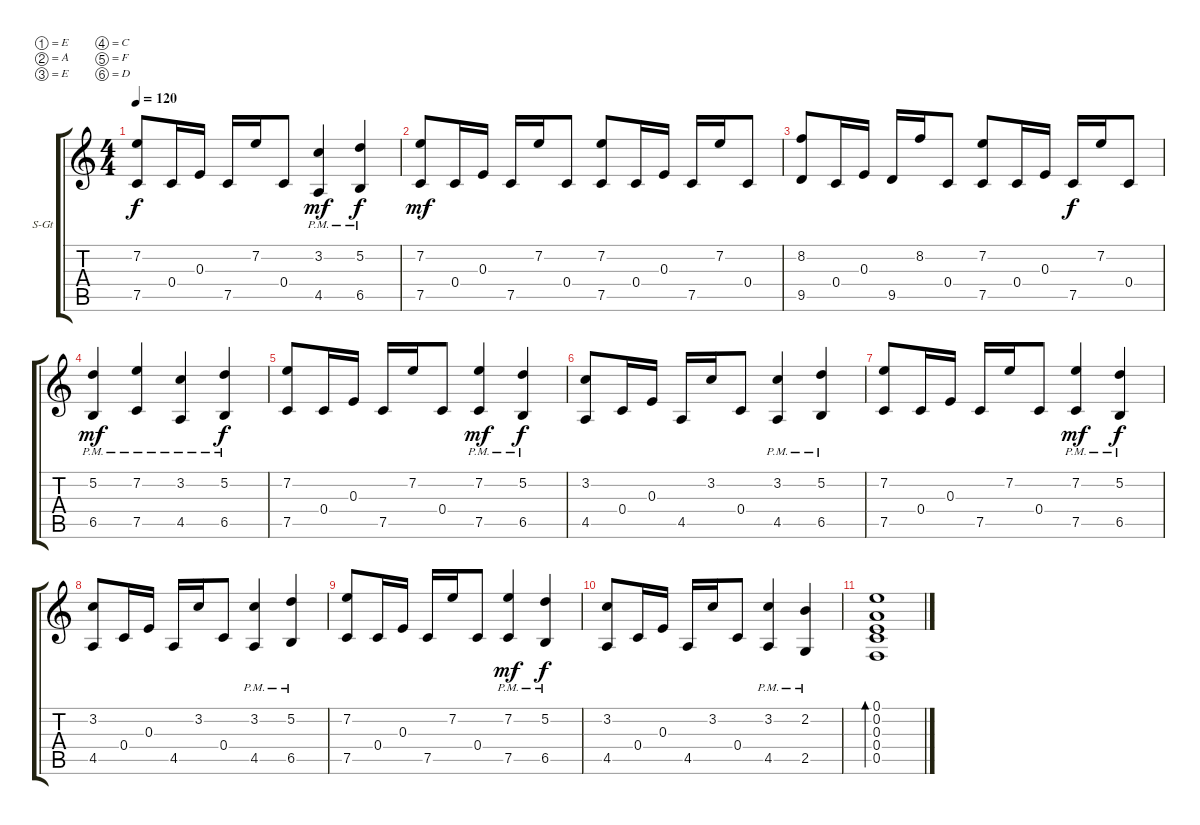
\bracketExtendMode groupsimilarinstruments
\firstSystemTrackNameOrientation horizontal
\otherSystemsTrackNameOrientation horizontal
\track ("Kaki" "S-Gt") {instrument acousticguitarsteel}
\staff {score tabs}
\tuning (E4 A3 E3 C3 F2 D2)
\ts (4 4)
\tempo 120
\clef g2
\ks c
(7.2 7.5).8{dy f} 0.4.16 0.3.16 7.5.16 7.2.16 0.4.8 (3.2{pm} 4.5{pm}).4{dy mf} (5.2{pm} 6.5{pm}).4{dy f} |
(7.2 7.5).8{dy mf} 0.4.16 0.3.16 7.5.16 7.2.16 0.4.8 (7.2 7.5).8 0.4.16 0.3.16 7.5.16 7.2.16 0.4.8 |
(8.2 9.5).8 0.4.16 0.3.16 9.5.16 8.2.16 0.4.8 (7.2 7.5).8 0.4.16 0.3.16 7.5.16{dy f} 7.2.16 0.4.8 |
(5.2{pm} 6.5{pm}).4{dy mf} (7.2{pm} 7.5{pm}).4 (3.2{pm} 4.5{pm}).4 (5.2{pm} 6.5{pm}).4{dy f} |
(7.2 7.5).8 0.4.16 0.3.16 7.5.16 7.2.16 0.4.8 (7.2{pm} 7.5{pm}).4{dy mf} (5.2{pm} 6.5{pm}).4{dy f} |
(3.2 4.5).8 0.4.16 0.3.16 4.5.16 3.2.16 0.4.8 (3.2{pm} 4.5{pm}).4 (5.2{pm} 6.5{pm}).4 |
(7.2 7.5).8 0.4.16 0.3.16 7.5.16 7.2.16 0.4.8 (7.2{pm} 7.5{pm}).4{dy mf} (5.2{pm} 6.5{pm}).4{dy f} |
(3.2 4.5).8 0.4.16 0.3.16 4.5.16 3.2.16 0.4.8 (3.2{pm} 4.5{pm}).4 (5.2{pm} 6.5{pm}).4 |
(7.2 7.5).8 0.4.16 0.3.16 7.5.16 7.2.16 0.4.8 (7.2{pm} 7.5{pm}).4{dy mf} (5.2{pm} 6.5{pm}).4{dy f} |
(3.2 4.5).8 0.4.16 0.3.16 4.5.16 3.2.16 0.4.8 (3.2{pm} 4.5{pm}).4 (2.2{pm} 2.5{pm}).4 |
(0.1 0.2 0.3 0.4 0.5).1{bd 480}
